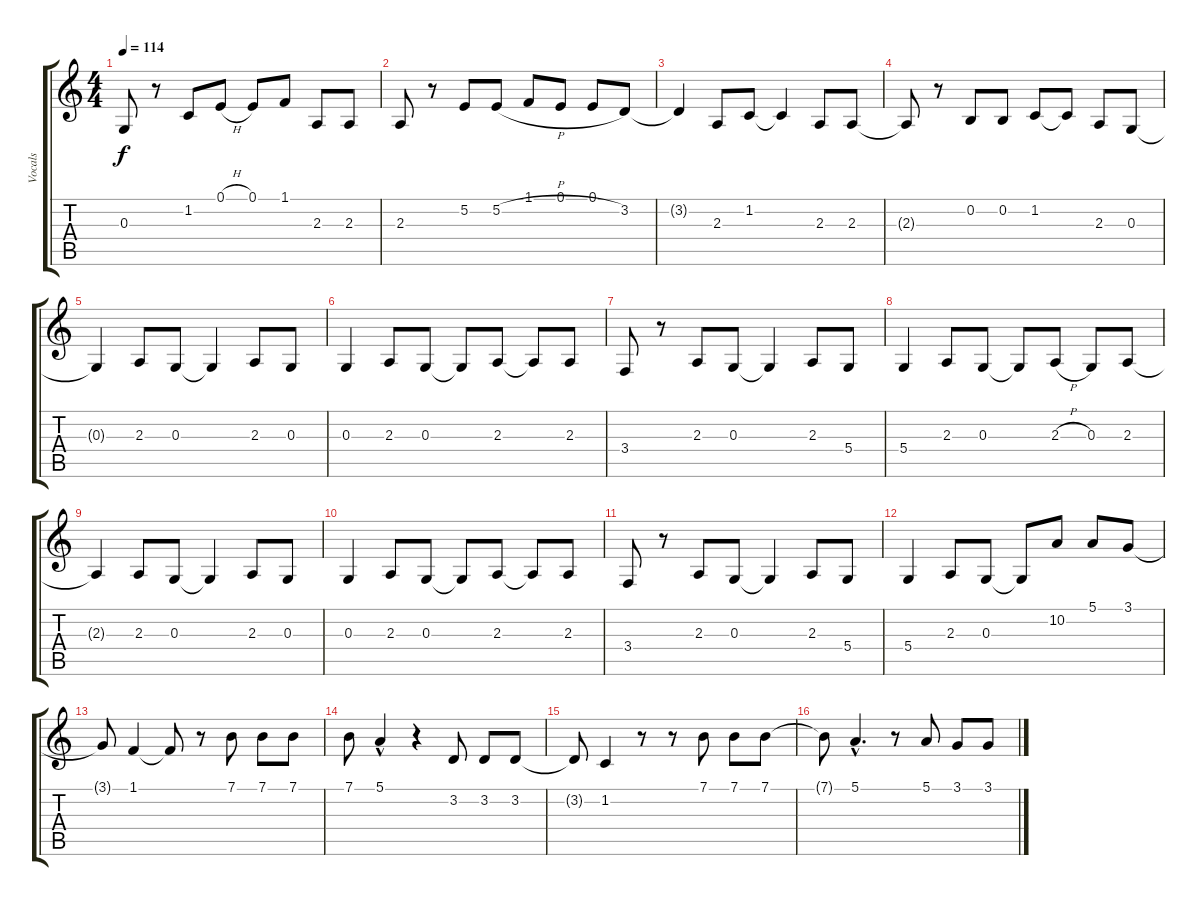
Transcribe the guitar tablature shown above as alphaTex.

\track ("Vocals" "Vocals") {instrument fiddle}
\staff {score tabs}
\tuning (E4 B3 G3 D3 A2 E2) {hide}
\ts (4 4)
\tempo 114
\clef g2
\ks c
0.3{t}.8{dy f} r.8 1.2.8 0.1{h}.8 0.1.8 1.1.8 2.3.8 2.3.8 |
2.3.8 r.8 5.2.8 5.2{h}.8 1.1.8 0.1.8 0.1.8 3.2.8 |
3.2{t}.4 2.3.8 1.2.8 1.2{t}.4 2.3.8 2.3.8 |
2.3{t}.8 r.8 0.2.8 0.2.8 1.2.8 1.2{t}.8 2.3.8 0.3.8 |
0.3{t}.4 2.3.8 0.3.8 0.3{t}.4 2.3.8 0.3.8 |
0.3.4 2.3.8 0.3.8 0.3{t}.8 2.3.8 2.3{t}.8 2.3.8 |
3.4.8 r.8 2.3.8 0.3.8 0.3{t}.4 2.3.8 5.4.8 |
5.4.4 2.3.8 0.3.8 0.3{t}.8 2.3{h}.8 0.3.8 2.3.8 |
2.3{t}.4 2.3.8 0.3.8 0.3{t}.4 2.3.8 0.3.8 |
0.3.4 2.3.8 0.3.8 0.3{t}.8 2.3.8 2.3{t}.8 2.3.8 |
3.4.8 r.8 2.3.8 0.3.8 0.3{t}.4 2.3.8 5.4.8 |
5.4.4 2.3.8 0.3.8 0.3{t}.8 10.2.8 5.1.8 3.1.8 |
3.1{t}.8 1.1.4 1.1{t}.8 r.8 7.1.8 7.1.8 7.1.8 |
7.1.8 5.1{hac}.4 r.4 3.2.8 3.2.8 3.2.8 |
3.2{t}.8 1.2.4 r.8 r.8 7.1.8 7.1.8 7.1.8 |
7.1{t}.8 5.1{hac}.4{d} r.8 5.1.8 3.1.8 3.1.8
